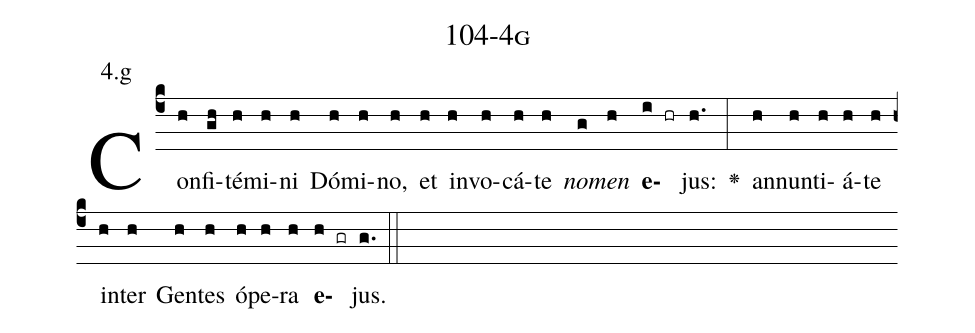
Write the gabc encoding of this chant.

name: 104-4g;
annotation: 4.g;
%%
(c4)Con(h)fi(gh)té(h)mi(h)ni(h) Dó(h)mi(h)no,(h) et(h) in(h)vo(h)cá(h)te(h) <i>no</i>(g)<i>men</i>(h) <b>e</b>(i hr)jus:(h.) <v>\greheightstar</v>(:) an(h)nun(h)ti(h)á(h)te(h) in(h)ter(h) Gen(h)tes(h) ó(h)pe(h)ra(h) <b>e</b>(h gr)jus.(g.) (::)


%E(h) u(h) o(h) u(h) a(h) e.(g.) (::)
